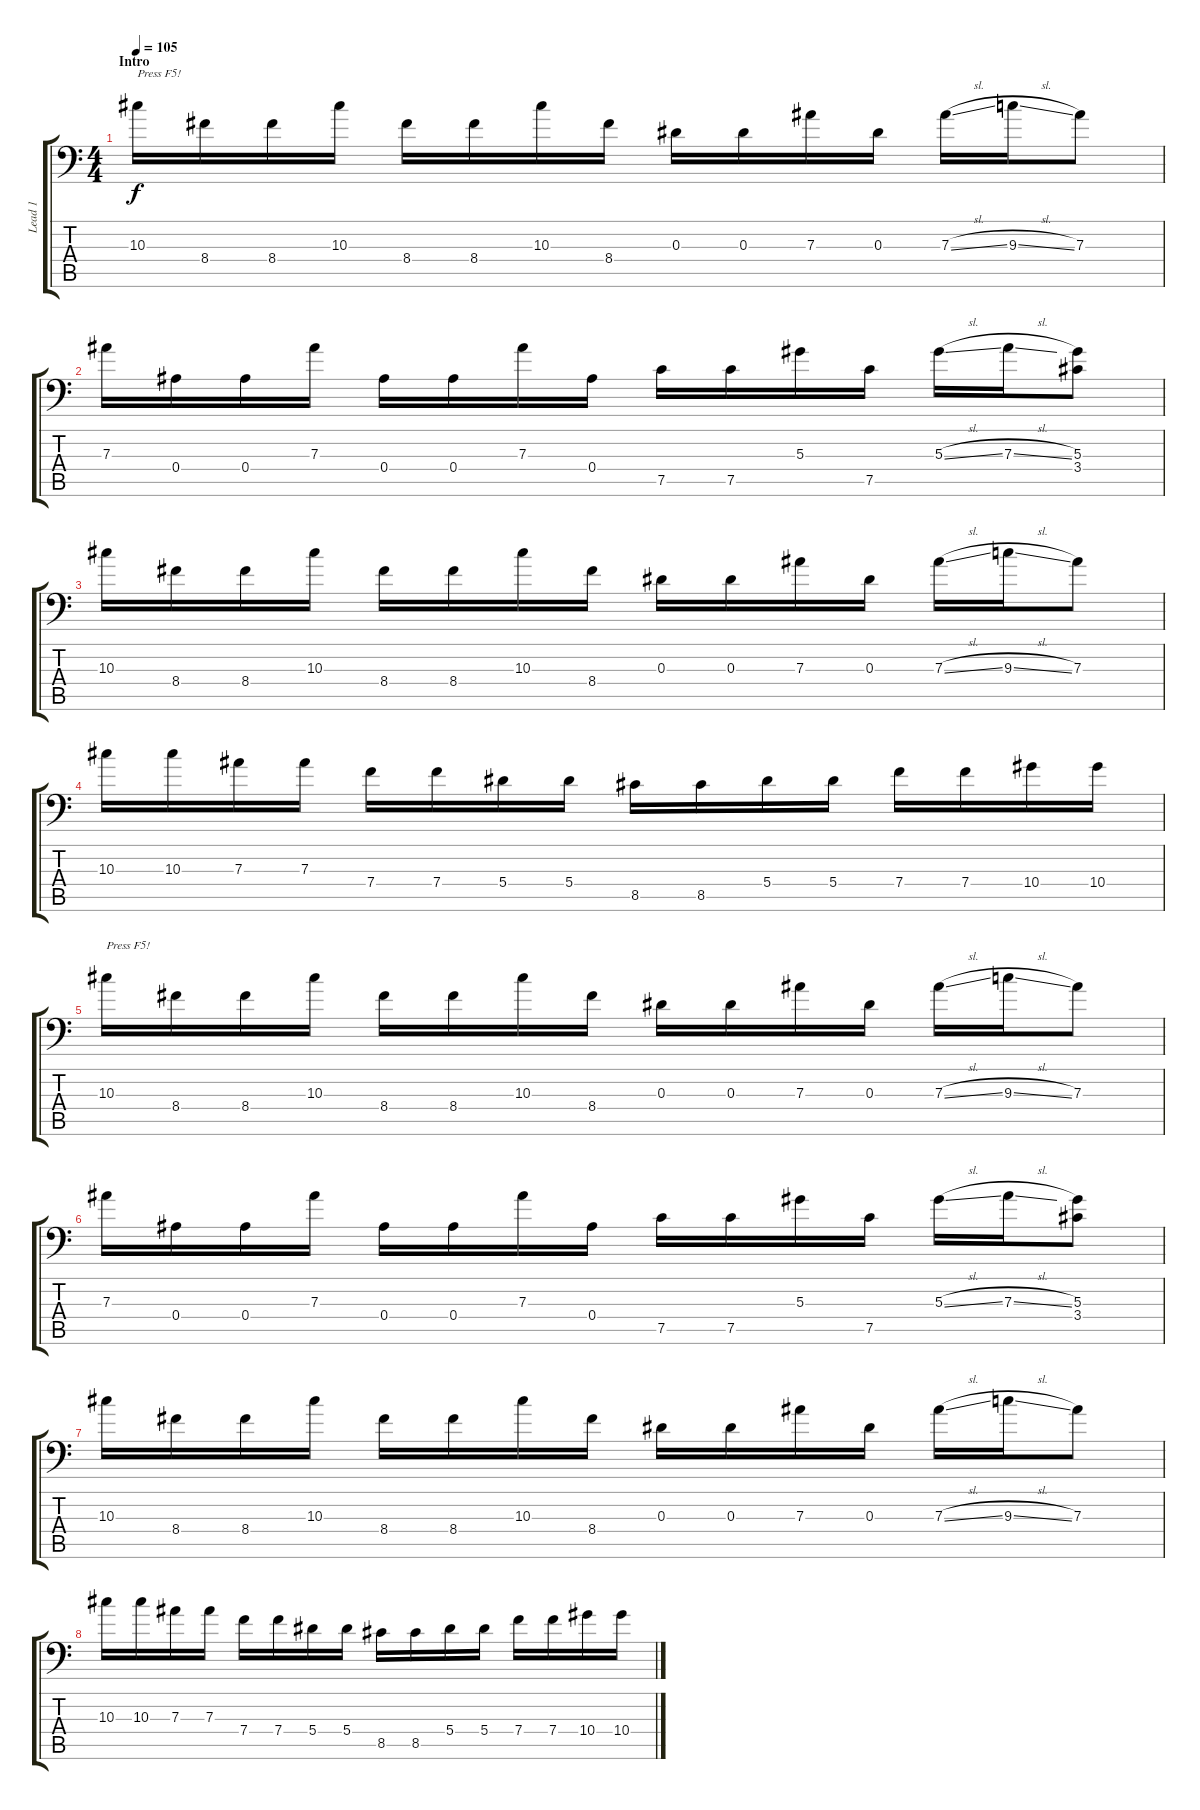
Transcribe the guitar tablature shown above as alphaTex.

\track ("Lead 1" "Lead 1") {instrument distortionguitar}
\staff {score tabs}
\tuning (C4 G3 Eb3 Bb2 F2 Bb1) {hide}
\ts (4 4)
\section ("" "Intro")
\tempo 105
\clef f4
\ks c
10.3.16{txt "Press F5!" dy f instrument distortionguitar} 8.4.16 8.4.16 10.3.16 8.4.16 8.4.16 10.3.16 8.4.16 0.3.16 0.3.16 7.3.16 0.3.16 7.3{sl}.16 9.3{sl}.16 7.3.8 |
7.3.16 0.4.16 0.4.16 7.3.16 0.4.16 0.4.16 7.3.16 0.4.16 7.5.16 7.5.16 5.3.16 7.5.16 5.3{sl}.16 7.3{sl}.16 (5.3 3.4).8 |
10.3.16 8.4.16 8.4.16 10.3.16 8.4.16 8.4.16 10.3.16 8.4.16 0.3.16 0.3.16 7.3.16 0.3.16 7.3{sl}.16 9.3{sl}.16 7.3.8 |
10.3.16 10.3.16 7.3.16 7.3.16 7.4.16 7.4.16 5.4.16 5.4.16 8.5.16 8.5.16 5.4.16 5.4.16 7.4.16 7.4.16 10.4.16 10.4.16 |
10.3.16{txt "Press F5!"} 8.4.16 8.4.16 10.3.16 8.4.16 8.4.16 10.3.16 8.4.16 0.3.16 0.3.16 7.3.16 0.3.16 7.3{sl}.16 9.3{sl}.16 7.3.8 |
7.3.16 0.4.16 0.4.16 7.3.16 0.4.16 0.4.16 7.3.16 0.4.16 7.5.16 7.5.16 5.3.16 7.5.16 5.3{sl}.16 7.3{sl}.16 (5.3 3.4).8 |
10.3.16 8.4.16 8.4.16 10.3.16 8.4.16 8.4.16 10.3.16 8.4.16 0.3.16 0.3.16 7.3.16 0.3.16 7.3{sl}.16 9.3{sl}.16 7.3.8 |
10.3.16 10.3.16 7.3.16 7.3.16 7.4.16 7.4.16 5.4.16 5.4.16 8.5.16 8.5.16 5.4.16 5.4.16 7.4.16 7.4.16 10.4.16 10.4.16
